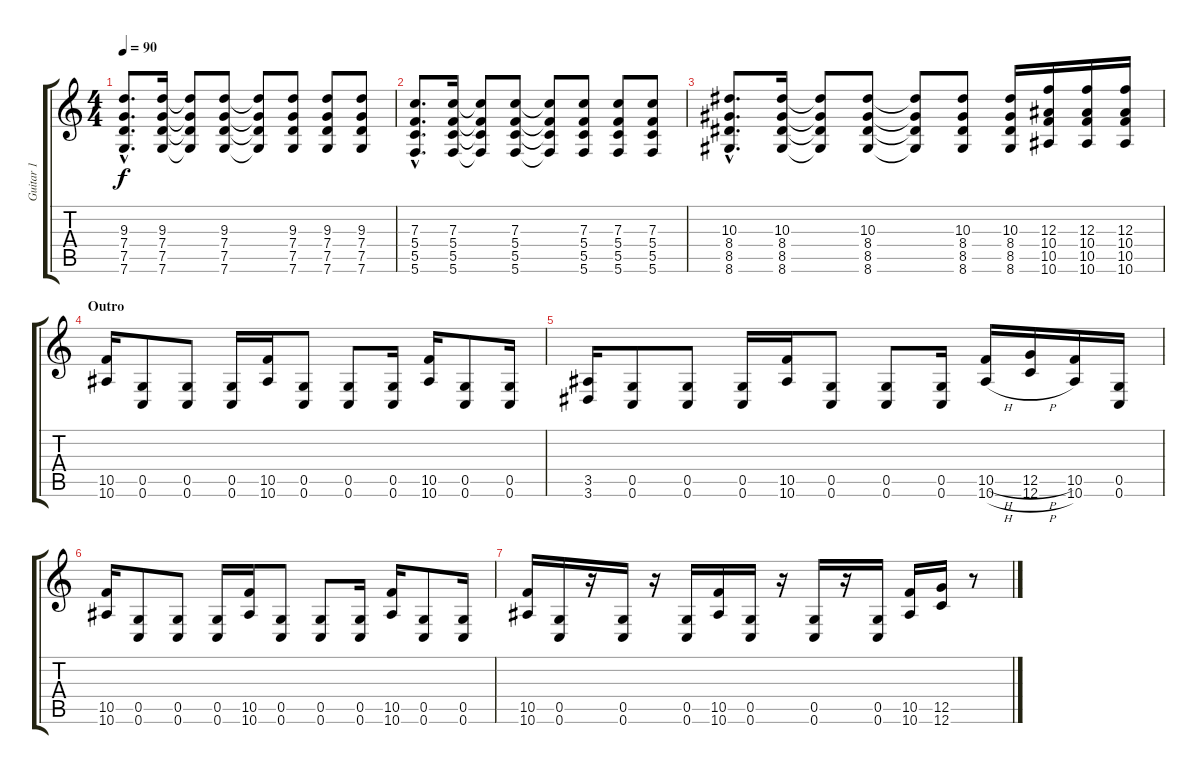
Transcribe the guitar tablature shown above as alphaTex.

\track ("Guitar 1" "Guitar 1") {instrument distortionguitar}
\staff {score tabs}
\tuning (D4 A3 F3 C3 G2 C2) {hide}
\ts (4 4)
\tempo 90
\clef g2
\ks c
(9.3{hac} 7.4{hac} 7.5{hac} 7.6{hac}).8{d dy f} (9.3 7.4 7.5 7.6).16 (9.3{t} 7.4{t} 7.5{t} 7.6{t}).8 (9.3 7.4 7.5 7.6).8 (9.3{t} 7.4{t} 7.5{t} 7.6{t}).8 (9.3 7.4 7.5 7.6).8 (9.3 7.4 7.5 7.6).8 (9.3 7.4 7.5 7.6).8 |
(7.3{hac} 5.4{hac} 5.5{hac} 5.6{hac}).8{d} (7.3 5.4 5.5 5.6).16 (7.3{t} 5.4{t} 5.5{t} 5.6{t}).8 (7.3 5.4 5.5 5.6).8 (7.3{t} 5.4{t} 5.5{t} 5.6{t}).8 (7.3 5.4 5.5 5.6).8 (7.3 5.4 5.5 5.6).8 (7.3 5.4 5.5 5.6).8 |
(10.3{hac} 8.4{hac} 8.5{hac} 8.6{hac}).8{d} (10.3 8.4 8.5 8.6).16 (10.3{t} 8.4{t} 8.5{t} 8.6{t}).8 (10.3 8.4 8.5 8.6).8 (10.3{t} 8.4{t} 8.5{t} 8.6{t}).8 (10.3 8.4 8.5 8.6).8 (10.3 8.4 8.5 8.6).16 (12.3 10.4 10.5 10.6).16 (12.3 10.4 10.5 10.6).16 (12.3 10.4 10.5 10.6).16 |
\section ("" "Outro")
(10.5 10.6).16 (0.5 0.6).8 (0.5 0.6).8 (0.5 0.6).16 (10.5 10.6).16 (0.5 0.6).8 (0.5 0.6).8 (0.5 0.6).16 (10.5 10.6).16 (0.5 0.6).8 (0.5 0.6).16 |
(3.5 3.6).16 (0.5 0.6).8 (0.5 0.6).8 (0.5 0.6).16 (10.5 10.6).16 (0.5 0.6).8 (0.5 0.6).8 (0.5 0.6).16 (10.5{h} 10.6{h}).16 (12.5{h} 12.6{h}).16 (10.5 10.6).16 (0.5 0.6).16 |
(10.5 10.6).16 (0.5 0.6).8 (0.5 0.6).8 (0.5 0.6).16 (10.5 10.6).16 (0.5 0.6).8 (0.5 0.6).8 (0.5 0.6).16 (10.5 10.6).16 (0.5 0.6).8 (0.5 0.6).16 |
(10.5 10.6).16 (0.5 0.6).16 r.16 (0.5 0.6).16 r.16 (0.5 0.6).16 (10.5 10.6).16 (0.5 0.6).16 r.16 (0.5 0.6).16 r.16 (0.5 0.6).16 (10.5 10.6).16 (12.5 12.6).16 r.8
